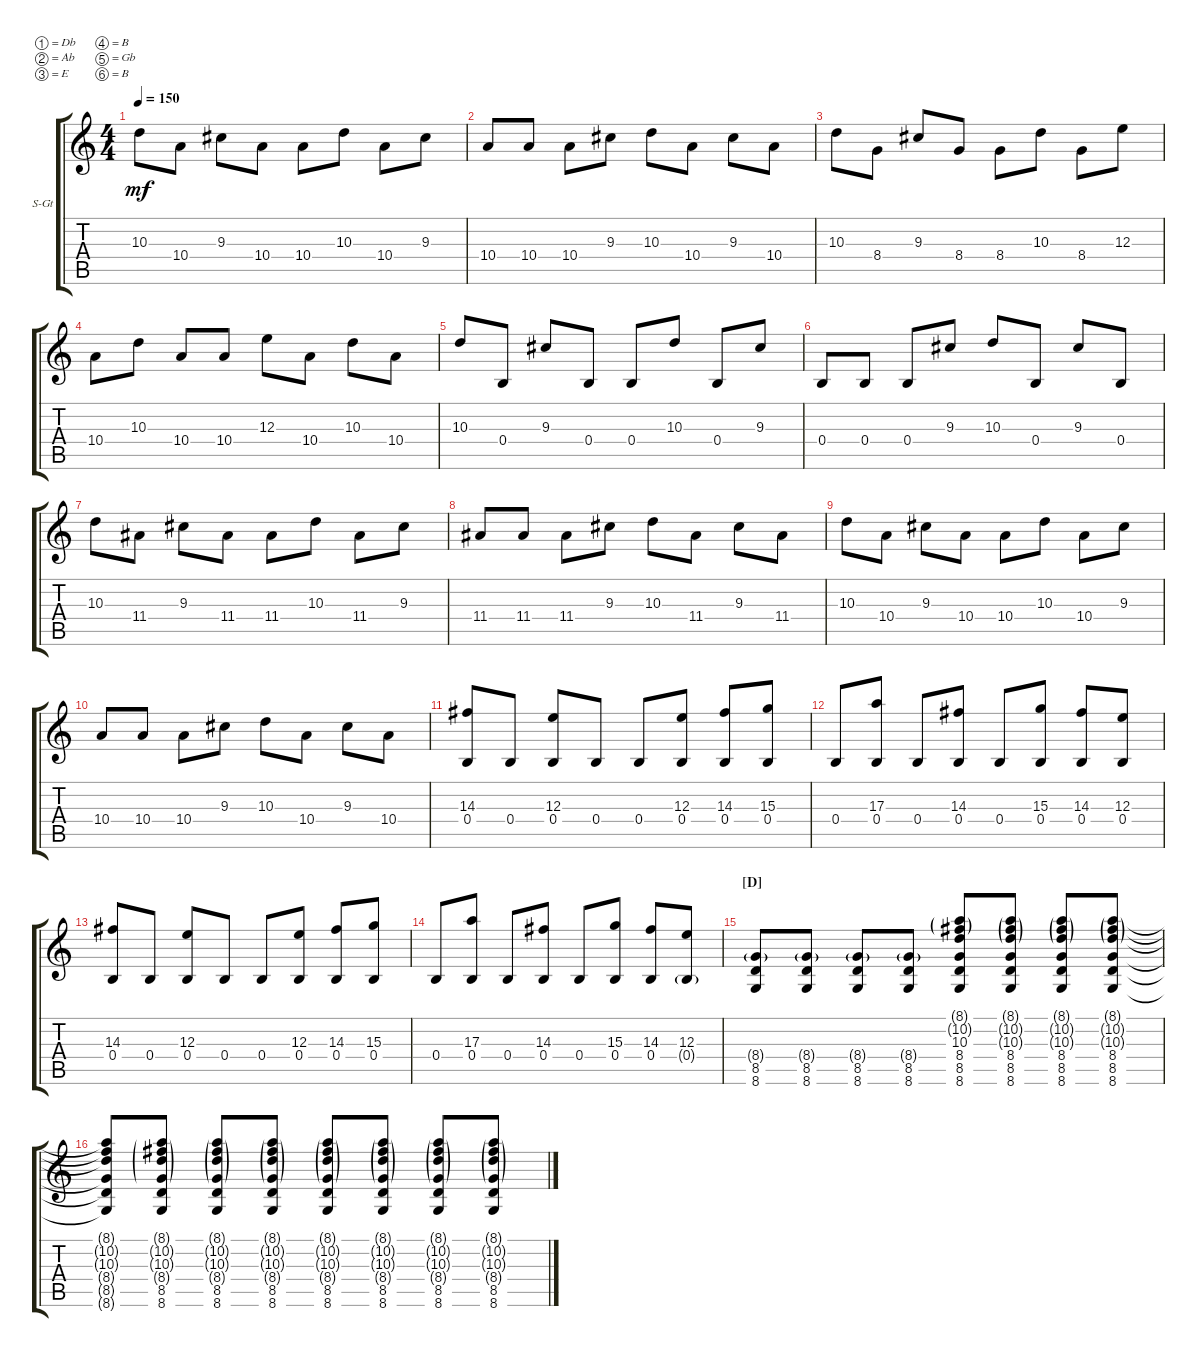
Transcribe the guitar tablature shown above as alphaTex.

\defaultSystemsLayout 4
\bracketExtendMode groupsimilarinstruments
\firstSystemTrackNameOrientation horizontal
\otherSystemsTrackNameOrientation horizontal
\track ("Steel Guitar" "S-Gt") {instrument acousticguitarsteel}
\staff {score tabs}
\tuning (Db4 Ab3 E3 B2 Gb2 B1)
\ts (4 4)
\tempo 150
\clef g2
\ks c
10.3.8{dy mf} 10.4.8 9.3.8 10.4.8 10.4.8 10.3.8 10.4.8 9.3.8 |
10.4.8 10.4.8 10.4.8 9.3.8 10.3.8 10.4.8 9.3.8 10.4.8 |
10.3.8 8.4.8 9.3.8 8.4.8 8.4.8 10.3.8 8.4.8 12.3.8 |
10.4.8 10.3.8 10.4.8 10.4.8 12.3.8 10.4.8 10.3.8 10.4.8 |
10.3.8 0.4.8 9.3.8 0.4.8 0.4.8 10.3.8 0.4.8 9.3.8 |
0.4.8 0.4.8 0.4.8 9.3.8 10.3.8 0.4.8 9.3.8 0.4.8 |
10.3.8 11.4.8 9.3.8 11.4.8 11.4.8 10.3.8 11.4.8 9.3.8 |
11.4.8 11.4.8 11.4.8 9.3.8 10.3.8 11.4.8 9.3.8 11.4.8 |
10.3.8 10.4.8 9.3.8 10.4.8 10.4.8 10.3.8 10.4.8 9.3.8 |
10.4.8 10.4.8 10.4.8 9.3.8 10.3.8 10.4.8 9.3.8 10.4.8 |
(14.3 0.4).8 0.4.8 (12.3 0.4).8 0.4.8 0.4.8 (12.3 0.4).8 (14.3 0.4).8 (15.3 0.4).8 |
0.4.8 (17.3 0.4).8 0.4.8 (0.4 14.3).8 0.4.8 (0.4 15.3).8 (0.4 14.3).8 (0.4 12.3).8 |
(14.3 0.4).8 0.4.8 (12.3 0.4).8 0.4.8 0.4.8 (12.3 0.4).8 (14.3 0.4).8 (15.3 0.4).8 |
0.4.8 (17.3 0.4).8 0.4.8 (0.4 14.3).8 0.4.8 (0.4 15.3).8 (0.4 14.3).8 (0.4{g} 12.3).8 |
\section ("D" "")
(8.6 8.5 8.4{g}).8 (8.6 8.5 8.4{g}).8 (8.6 8.5 8.4{g}).8 (8.6 8.5 8.4{g}).8 (8.6 8.5 8.4 10.3 10.2{g} 8.1{g}).8 (8.6 8.5 8.4 10.3{g} 10.2{g} 8.1{g}).8 (8.6 8.5 8.4 10.3{g} 10.2{g} 8.1{g}).8 (8.6 8.5 8.4 10.3{g} 10.2{g} 8.1{g}).8 |
(8.6{t} 8.5{t} 8.4{t} 10.3{t} 10.2{t} 8.1{t}).8 (8.6 8.5 8.4{g} 10.3{g} 10.2{g} 8.1{g}).8 (8.6 8.5 8.4{g} 10.3{g} 10.2{g} 8.1{g}).8 (8.6 8.5 8.4{g} 10.3{g} 10.2{g} 8.1{g}).8 (8.6 8.5 8.4{g} 10.3{g} 10.2{g} 8.1{g}).8 (8.6 8.5 8.4{g} 10.3{g} 10.2{g} 8.1{g}).8 (8.6 8.5 8.4{g} 10.3{g} 10.2{g} 8.1{g}).8 (8.6 8.5 8.4{g} 10.3{g} 10.2{g} 8.1{g}).8
